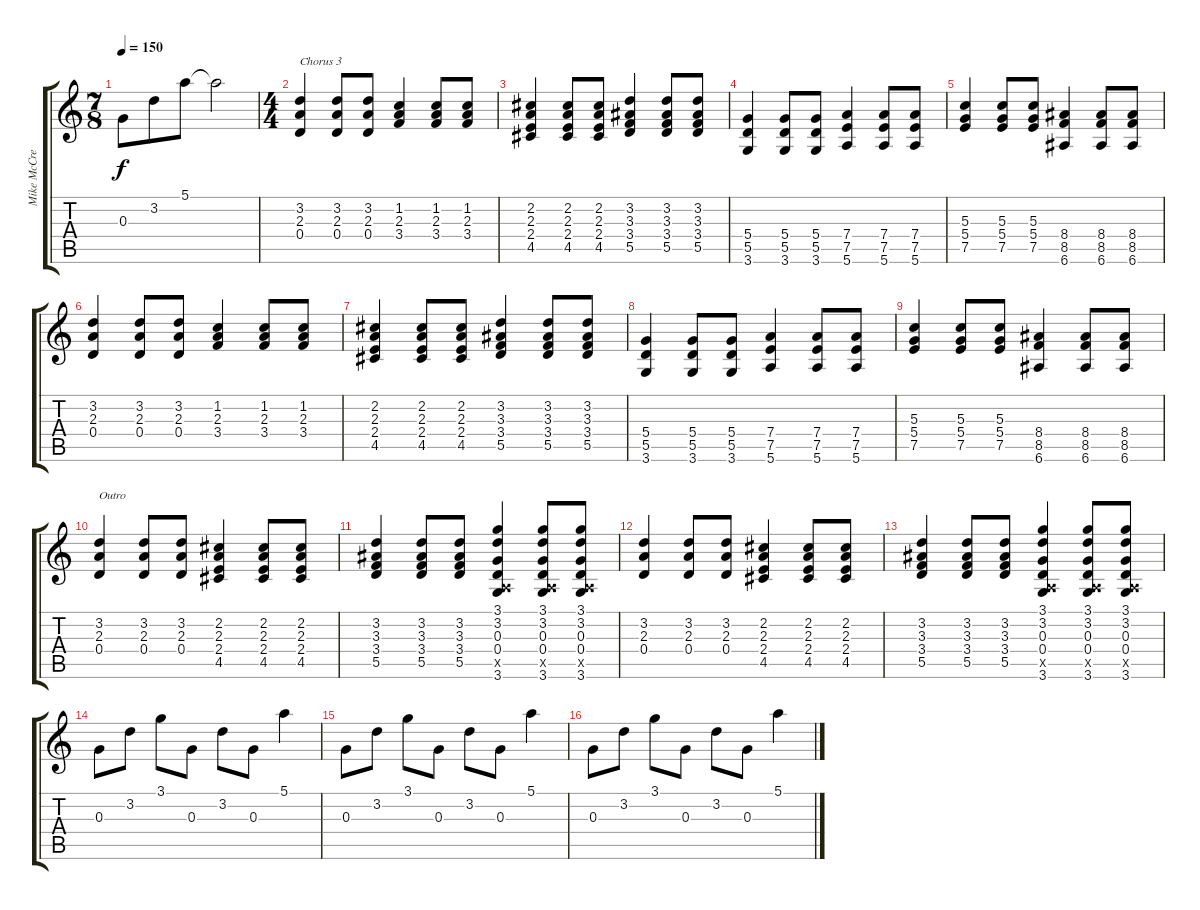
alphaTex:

\track ("Mike McCready" "Mike McCre") {instrument distortionguitar}
\staff {score tabs}
\tuning (E4 B3 G3 D3 A2 E2) {hide}
\ts (7 8)
\tempo 150
\clef g2
\ks c
0.3.8{dy f} 3.2.8 5.1.8 5.1{t}.2 |
\ts (4 4)
(3.2 2.3 0.4).4{txt "Chorus 3"} (3.2 2.3 0.4).8 (3.2 2.3 0.4).8 (1.2 2.3 3.4).4 (1.2 2.3 3.4).8 (1.2 2.3 3.4).8 |
(2.2 2.3 2.4 4.5).4 (2.2 2.3 2.4 4.5).8 (2.2 2.3 2.4 4.5).8 (3.2 3.3 3.4 5.5).4 (3.2 3.3 3.4 5.5).8 (3.2 3.3 3.4 5.5).8 |
(5.4 5.5 3.6).4 (5.4 5.5 3.6).8 (5.4 5.5 3.6).8 (7.4 7.5 5.6).4 (7.4 7.5 5.6).8 (7.4 7.5 5.6).8 |
(5.3 5.4 7.5).4 (5.3 5.4 7.5).8 (5.3 5.4 7.5).8 (8.4 8.5 6.6).4 (8.4 8.5 6.6).8 (8.4 8.5 6.6).8 |
(3.2 2.3 0.4).4 (3.2 2.3 0.4).8 (3.2 2.3 0.4).8 (1.2 2.3 3.4).4 (1.2 2.3 3.4).8 (1.2 2.3 3.4).8 |
(2.2 2.3 2.4 4.5).4 (2.2 2.3 2.4 4.5).8 (2.2 2.3 2.4 4.5).8 (3.2 3.3 3.4 5.5).4 (3.2 3.3 3.4 5.5).8 (3.2 3.3 3.4 5.5).8 |
(5.4 5.5 3.6).4 (5.4 5.5 3.6).8 (5.4 5.5 3.6).8 (7.4 7.5 5.6).4 (7.4 7.5 5.6).8 (7.4 7.5 5.6).8 |
(5.3 5.4 7.5).4 (5.3 5.4 7.5).8 (5.3 5.4 7.5).8 (8.4 8.5 6.6).4 (8.4 8.5 6.6).8 (8.4 8.5 6.6).8 |
(3.2 2.3 0.4).4{txt "Outro"} (3.2 2.3 0.4).8 (3.2 2.3 0.4).8 (2.2 2.3 2.4 4.5).4 (2.2 2.3 2.4 4.5).8 (2.2 2.3 2.4 4.5).8 |
(3.2 3.3 3.4 5.5).4 (3.2 3.3 3.4 5.5).8 (3.2 3.3 3.4 5.5).8 (3.1 3.2 0.3 0.4 0.5{x} 3.6).4 (3.1 3.2 0.3 0.4 0.5{x} 3.6).8 (3.1 3.2 0.3 0.4 0.5{x} 3.6).8 |
(3.2 2.3 0.4).4 (3.2 2.3 0.4).8 (3.2 2.3 0.4).8 (2.2 2.3 2.4 4.5).4 (2.2 2.3 2.4 4.5).8 (2.2 2.3 2.4 4.5).8 |
(3.2 3.3 3.4 5.5).4 (3.2 3.3 3.4 5.5).8 (3.2 3.3 3.4 5.5).8 (3.1 3.2 0.3 0.4 0.5{x} 3.6).4 (3.1 3.2 0.3 0.4 0.5{x} 3.6).8 (3.1 3.2 0.3 0.4 0.5{x} 3.6).8 |
0.3.8 3.2.8 3.1.8 0.3.8 3.2.8 0.3.8 5.1.4 |
0.3.8 3.2.8 3.1.8 0.3.8 3.2.8 0.3.8 5.1.4 |
0.3.8 3.2.8 3.1.8 0.3.8 3.2.8 0.3.8 5.1.4
